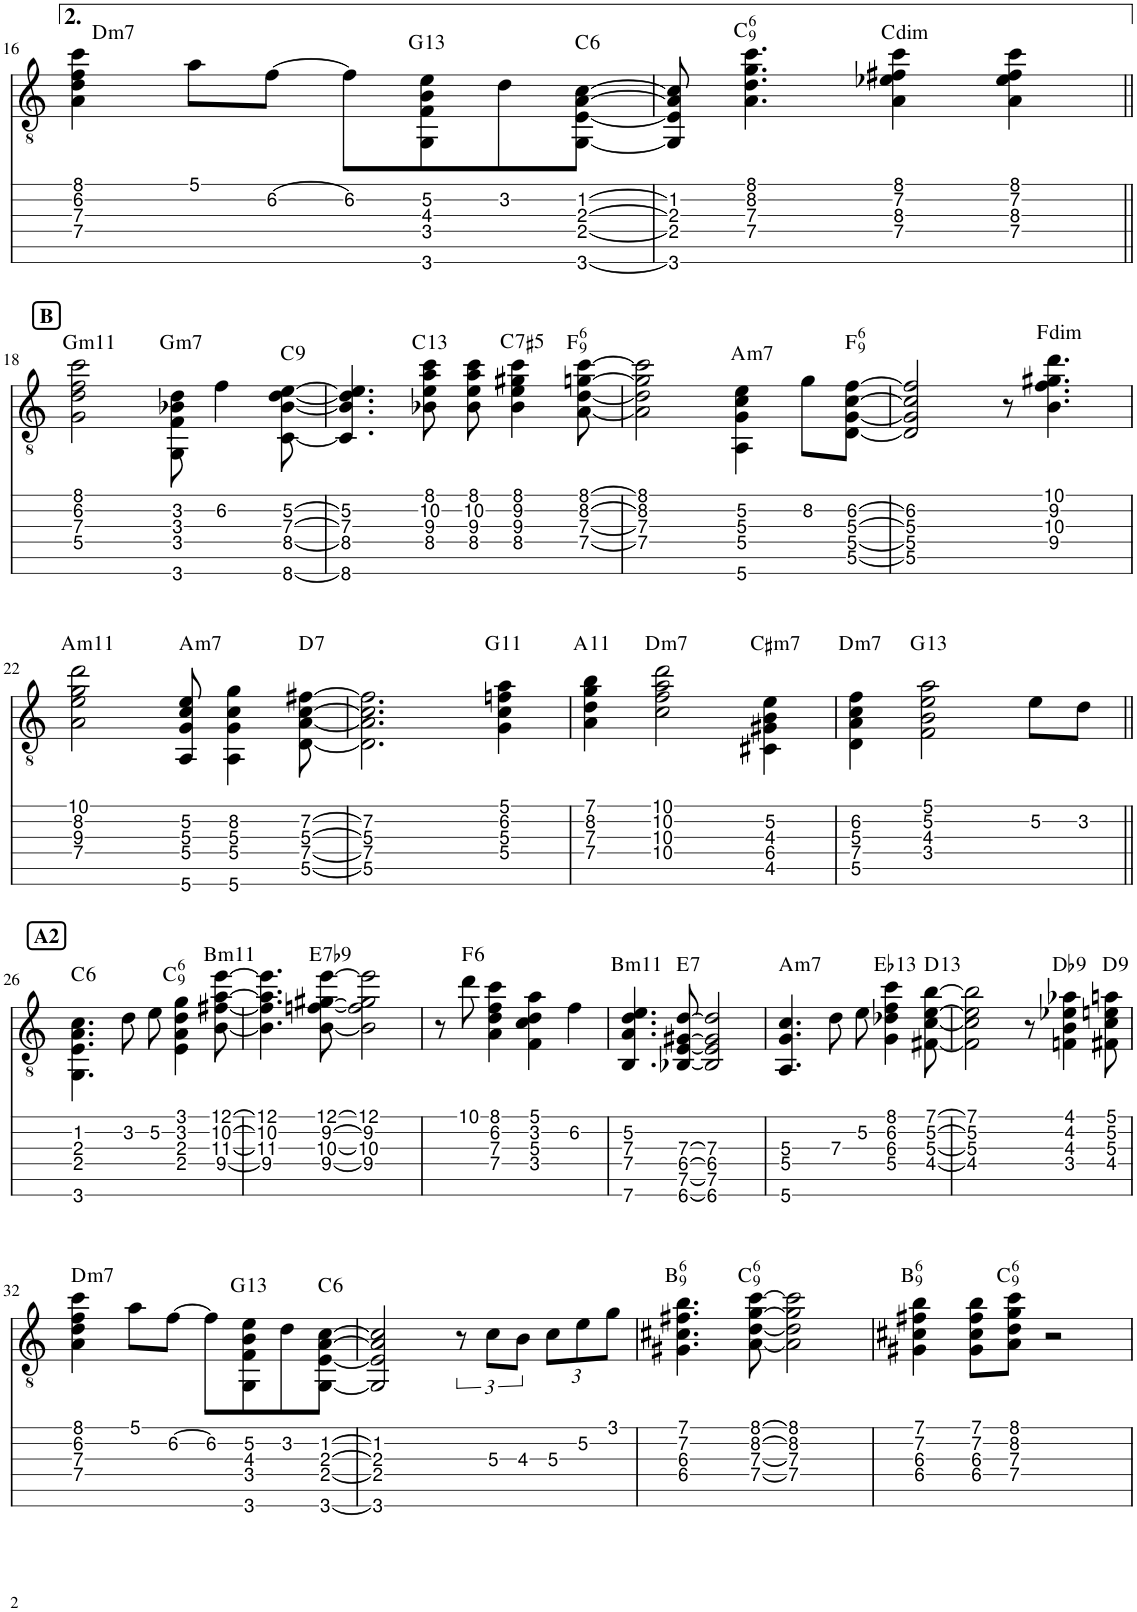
**kern	**kern	**harte
*part1	*part1	*part1
*staff2	*staff1	*
*I"Chitarra elettrica	*	*
*I'Chit. el.	*	*
!!LO:PB:g=z
*	*clefGv2	*
*k[]	*k[]	*
*M4/4	*M4/4	*
=16	=16	=16
!	!	!LO:H:kt=m7
4A 4d 4f 4cc	4A\ 4d\ 4f\ 4cc\	D:min7
8aL	8a\L	.
[8fJ	[8f\J	.
8fL]	8f\L]	.
!	!	!LO:H:kt=13
8GG\ 8F\ 8B\ 8e\J	8GG\ 8F\ 8B\ 8e\	G:9(11,13)
8dL	8d\	.
!	!	!LO:H:kt=6
[8GG\ [8E\ [8A\ [8c\J	[8GG\ [8E\ [8A\ [8c\J	C:maj6
=17	=17	=17
8GG] 8E] 8A] 8c]	8GG/] 8E/] 8A/] 8c/]	.
!	!	!LO:H:kt=6
4.A 4.d 4.g 4.cc	4.A\ 4.d\ 4.g\ 4.cc\	C:maj6(9)
!	!	!LO:H:kt=dim
4A 4e-X 4f#X 4cc	4A\ 4e-X\ 4f#X\ 4cc\	C:dim
4A 4e-X 4f#X 4cc	4A\ 4e-\ 4f#\ 4cc\	.
!!LO:LB:g=z
!!LO:REH:place=s1:a:B:cj:t=B
=18||	=18||	=18||
!	!	!LO:H:kt=m11
2G 2d 2f 2cc	2G\ 2d\ 2f\ 2cc\	G:min9(11)
!	!	!LO:H:kt=m7
8GG 8F 8B- 8d	8GG\ 8F\ 8B-X\ 8d\	G:min7
4f	4f\	.
!	!	!LO:H:kt=9
[8C [8B- [8d [8e	[8C\ [8B-\ [8d\ [8e\	C:9
=19	=19	=19
4.C] 4.B-] 4.d] 4.e]	4.C/] 4.B-/] 4.d/] 4.e/]	.
!	!	!LO:H:kt=13
8B-X 8e 8a 8cc	8B-X\ 8e\ 8a\ 8cc\	C:9(11,13)
8B- 8e 8a 8cc	8B-\ 8e\ 8a\ 8cc\	.
!	!	!LO:H:kt=7
4B- 4e 4g#X 4cc	4B-\ 4e\ 4g#X\ 4cc\	C:(3,#5,b7)
!	!	!LO:H:kt=6
[8A [8d [8g [8cc	[8A\ [8d\ [8gn\ [8cc\	F:maj6(9)
=20	=20	=20
2A] 2d] 2g] 2cc]	2A\] 2d\] 2g\] 2cc\]	.
!	!	!LO:H:kt=m7
4AA 4G 4c 4e	4AA\ 4G\ 4c\ 4e\	A:min7
8gL	8g\L	.
!	!	!LO:H:kt=6
[8D\ [8G\ [8c\ [8f\J	[8D\ [8G\ [8c\ [8f\J	F:maj6(9)
=21	=21	=21
2D] 2G] 2c] 2f]	2D/] 2G/] 2c/] 2f/]	.
8r	8r	.
!	!	!LO:H:kt=dim
4.B 4.f 4.g# 4.dd	4.B\ 4.f\ 4.g#X\ 4.dd\	F:dim
!!LO:LB:g=z
=22	=22	=22
!	!	!LO:H:kt=m11
2A 2e 2g 2dd	2A\ 2e\ 2g\ 2dd\	A:min9(11)
!	!	!LO:H:kt=m7
8AA 8G 8c 8e	8AA/ 8G/ 8c/ 8e/	A:min7
4AA 4G 4c 4g	4AA\ 4G\ 4c\ 4g\	.
!	!	!LO:H:kt=7
[8D [8A [8c [8f#	[8D\ [8A\ [8c\ [8f#X\	D:7
=23	=23	=23
2.D] 2.A] 2.c] 2.f#X]	2.D\] 2.A\] 2.c\] 2.f#\]	.
!	!	!LO:H:kt=11
4G 4c 4f 4a	4G\ 4c\ 4fn\ 4a\	G:9(11)
=24	=24	=24
!	!	!LO:H:kt=11
4A 4d 4g 4b	4A\ 4d\ 4g\ 4b\	A:9(11)
!	!	!LO:H:kt=m7
2c 2f 2a 2dd	2c\ 2f\ 2a\ 2dd\	D:min7
!	!	!LO:H:kt=m7
4C# 4G# 4B 4e	4C#X\ 4G#X\ 4B\ 4e\	C#:min7
=25	=25	=25
!	!	!LO:H:kt=m7
4D 4A 4c 4f	4D\ 4A\ 4c\ 4f\	D:min7
!	!	!LO:H:kt=13
2F 2B 2e 2a	2F\ 2B\ 2e\ 2a\	G:9(11,13)
8eL	8e\L	.
8dJ	8d\J	.
!!LO:LB:g=z
!!LO:REH:place=s1:a:B:cj:t=A2
=26||	=26||	=26||
!	!	!LO:H:kt=6
4.GG 4.E 4.A 4.c	4.GG\ 4.E\ 4.A\ 4.c\	C:maj6
8d	8d\	.
8e	8e\	.
!	!	!LO:H:kt=6
4E 4A 4d 4g	4E\ 4A\ 4d\ 4g\	C:maj6(9)
!	!	!LO:H:kt=m11
[8B [8f# [8a [8ee	[8B\ [8f#X\ [8a\ [8ee\	B:min9(11)
=27	=27	=27
4.B] 4.f#] 4.a] 4.ee]	4.B\] 4.f#\] 4.a\] 4.ee\]	.
!	!	!LO:H:kt=7
[8B [8f [8g# [8ee	[8B\ [8fn\ [8g#X\ [8ee\	E:7(b9)
2B] 2f] 2g#X] 2ee]	2B\] 2f\] 2g#\] 2ee\]	.
=28	=28	=28
8r	8r	.
!	!	!LO:H:kt=6
8dd	8dd\	F:maj6
4A 4d 4f 4cc	4A\ 4d\ 4f\ 4cc\	.
4F 4c 4d 4a	4F\ 4c\ 4d\ 4a\	.
4f	4f\	.
=29	=29	=29
!	!	!LO:H:kt=m11
4.BB 4.A 4.d 4.e	4.BB/ 4.A/ 4.d/ 4.e/	B:min9(11)
!	!	!LO:H:kt=7
[8BB- [8E [8G# [8d	[8BB-X/ [8E/ [8G#X/ [8d/	E:7
2BB-] 2E] 2G#] 2d]	2BB-/] 2E/] 2G#/] 2d/]	.
=30	=30	=30
!	!	!LO:H:kt=m7
4.AA 4.G 4.c	4.AA/ 4.G/ 4.c/	A:min7
8d	8d\	.
8e	8e\	.
!	!	!LO:H:kt=13
4G 4d-X 4f 4cc	4G\ 4d-X\ 4f\ 4cc\	Eb:9(11,13)
!	!	!LO:H:kt=13
[8F# [8c [8e [8b	[8F#X\ [8c\ [8e\ [8b\	D:9(11,13)
=31	=31	=31
2F#] 2c] 2e] 2b]	2F#\] 2c\] 2e\] 2b\]	.
8r	8r	.
!	!	!LO:H:kt=9
4F 4B 4e- 4a-X	4Fn\ 4B\ 4e-X\ 4a-X\	Db:9
!	!	!LO:H:kt=9
8F# 8c 8e 8a	8F#X\ 8c\ 8en\ 8an\	D:9
!!LO:LB:g=z
=32	=32	=32
!	!	!LO:H:kt=m7
4A 4d 4f 4cc	4A\ 4d\ 4f\ 4cc\	D:min7
8aL	8a\L	.
[8fJ	[8f\J	.
8fL]	8f\L]	.
!	!	!LO:H:kt=13
8GG\ 8F\ 8B\ 8e\J	8GG\ 8F\ 8B\ 8e\	G:9(11,13)
8dL	8d\	.
!	!	!LO:H:kt=6
[8GG\ [8E\ [8A\ [8c\J	[8GG\ [8E\ [8A\ [8c\J	C:maj6
=33	=33	=33
2GG] 2E] 2A] 2c]	2GG/] 2E/] 2A/] 2c/]	.
*Xbrackettup	*	*
12r	12r	.
12cL	12c\L	.
12BJ	12B\J	.
*	*Xbrackettup	*
12cL	12c\L	.
12e	12e\	.
12gJ	12g\J	.
=34	=34	=34
!	!	!LO:H:kt=6
4.G#X 4.c#X 4.f#X 4.b	4.G#X\ 4.c#X\ 4.f#X\ 4.b\	B:maj6(9)
!	!	!LO:H:kt=6
[8A [8d [8g [8cc	[8A\ [8d\ [8g\ [8cc\	C:maj6(9)
2A] 2d] 2g] 2cc]	2A\] 2d\] 2g\] 2cc\]	.
=35	=35	=35
!	!	!LO:H:kt=6
4G# 4c# 4f# 4b	4G#X\ 4c#X\ 4f#X\ 4b\	B:maj6(9)
8G#\ 8c#\ 8f#\ 8b\L	8G#\ 8c#\ 8f#\ 8b\L	.
!	!	!LO:H:kt=6
8A\ 8d\ 8g\ 8cc\J	8A\ 8d\ 8g\ 8cc\J	C:maj6(9)
2r	2r	.
=	=	=
*-	*-	*-
